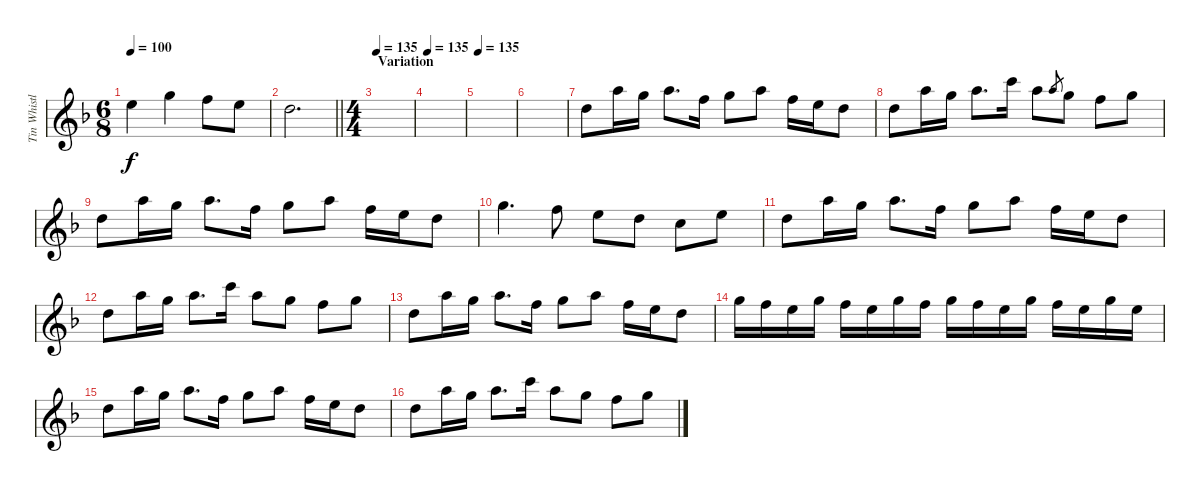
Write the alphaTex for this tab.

\track ("Tin Whistle" "Tin Whistl") {instrument piccolo}
\staff {score}
\tuning (E4 B3 G3 D3 A2 D2) {hide}
\ts (6 8)
\tempo 100
\clef g2
\ks dminor
12.1.4{dy f} 15.1.4 13.1.8 12.1.8 |
\barLineRight lightlight
15.2.2{d} |
\ts (4 4)
\section ("" "Variation")
\tempo 140
\tempo 135
|
\tempo 135
|
\tempo 135
|
|
15.2.8 17.1.16 15.1.16 17.1.8{d} 18.2.16 15.1.8 17.1.8 18.2.16 17.2.16 15.2.8 |
15.2.8 17.1.16 15.1.16 17.1.8{d} 20.1.16 17.1.8 17.1.8{gr} 15.1.8 13.1.8 15.1.8 |
15.2.8 17.1.16 15.1.16 17.1.8{d} 18.2.16 15.1.8 17.1.8 18.2.16 17.2.16 15.2.8 |
15.1.4{d} 13.1.8 12.1.8 10.1.8 8.1.8 12.1.8 |
10.1.8 17.1.16 15.1.16 17.1.8{d} 18.2.16 15.1.8 17.1.8 18.2.16 17.2.16 15.2.8 |
15.2.8 17.1.16 15.1.16 17.1.8{d} 20.1.16 17.1.8 15.1.8 13.1.8 15.1.8 |
15.2.8 17.1.16 15.1.16 17.1.8{d} 18.2.16 15.1.8 17.1.8 18.2.16 17.2.16 15.2.8 |
15.1.16 13.1.16 12.1.16 15.1.16 13.1.16 12.1.16 15.1.16 13.1.16 15.1.16 13.1.16 12.1.16 15.1.16 13.1.16 12.1.16 15.1.16 12.1.16 |
10.1.8 17.1.16 15.1.16 17.1.8{d} 18.2.16 15.1.8 17.1.8 18.2.16 17.2.16 15.2.8 |
15.2.8 17.1.16 15.1.16 17.1.8{d} 20.1.16 17.1.8 15.1.8 13.1.8 15.1.8
